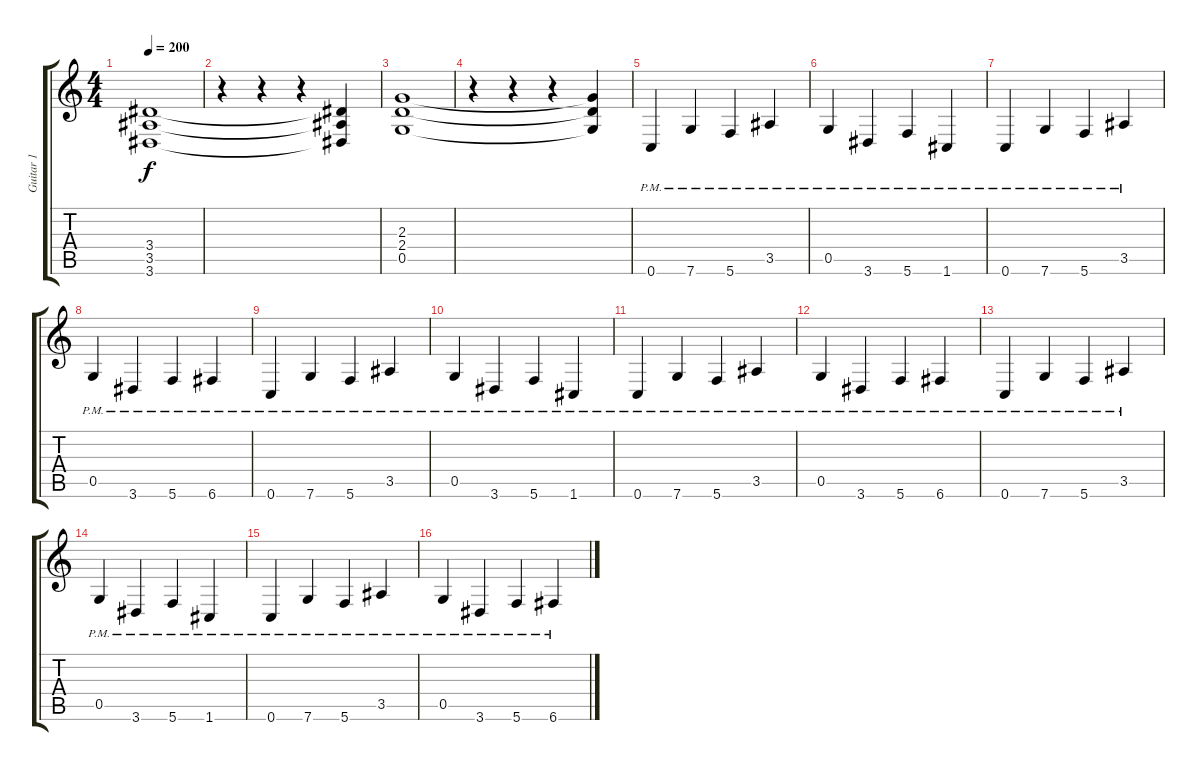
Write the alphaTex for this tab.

\track ("Guitar 1" "Guitar 1") {instrument distortionguitar}
\staff {score tabs}
\tuning (D4 A3 F3 C3 G2 C2) {hide}
\ts (4 4)
\tempo 200
\clef g2
\ks c
(3.4 3.5 3.6).1{dy f} |
r.4 r.4 r.4 (3.4{t} 3.5{t} 3.6{t}).4 |
(2.3 2.4 0.5).1 |
r.4 r.4 r.4 (2.3{t} 2.4{t} 0.5{t}).4 |
0.6{pm}.4 7.6{pm}.4 5.6{pm}.4 3.5{pm}.4 |
0.5{pm}.4 3.6{pm}.4 5.6{pm}.4 1.6{pm}.4 |
0.6{pm}.4 7.6{pm}.4 5.6{pm}.4 3.5{pm}.4 |
0.5{pm}.4 3.6{pm}.4 5.6{pm}.4 6.6{pm}.4 |
0.6{pm}.4 7.6{pm}.4 5.6{pm}.4 3.5{pm}.4 |
0.5{pm}.4 3.6{pm}.4 5.6{pm}.4 1.6{pm}.4 |
0.6{pm}.4 7.6{pm}.4 5.6{pm}.4 3.5{pm}.4 |
0.5{pm}.4 3.6{pm}.4 5.6{pm}.4 6.6{pm}.4 |
0.6{pm}.4 7.6{pm}.4 5.6{pm}.4 3.5{pm}.4 |
0.5{pm}.4 3.6{pm}.4 5.6{pm}.4 1.6{pm}.4 |
0.6{pm}.4 7.6{pm}.4 5.6{pm}.4 3.5{pm}.4 |
0.5{pm}.4 3.6{pm}.4 5.6{pm}.4 6.6{pm}.4
